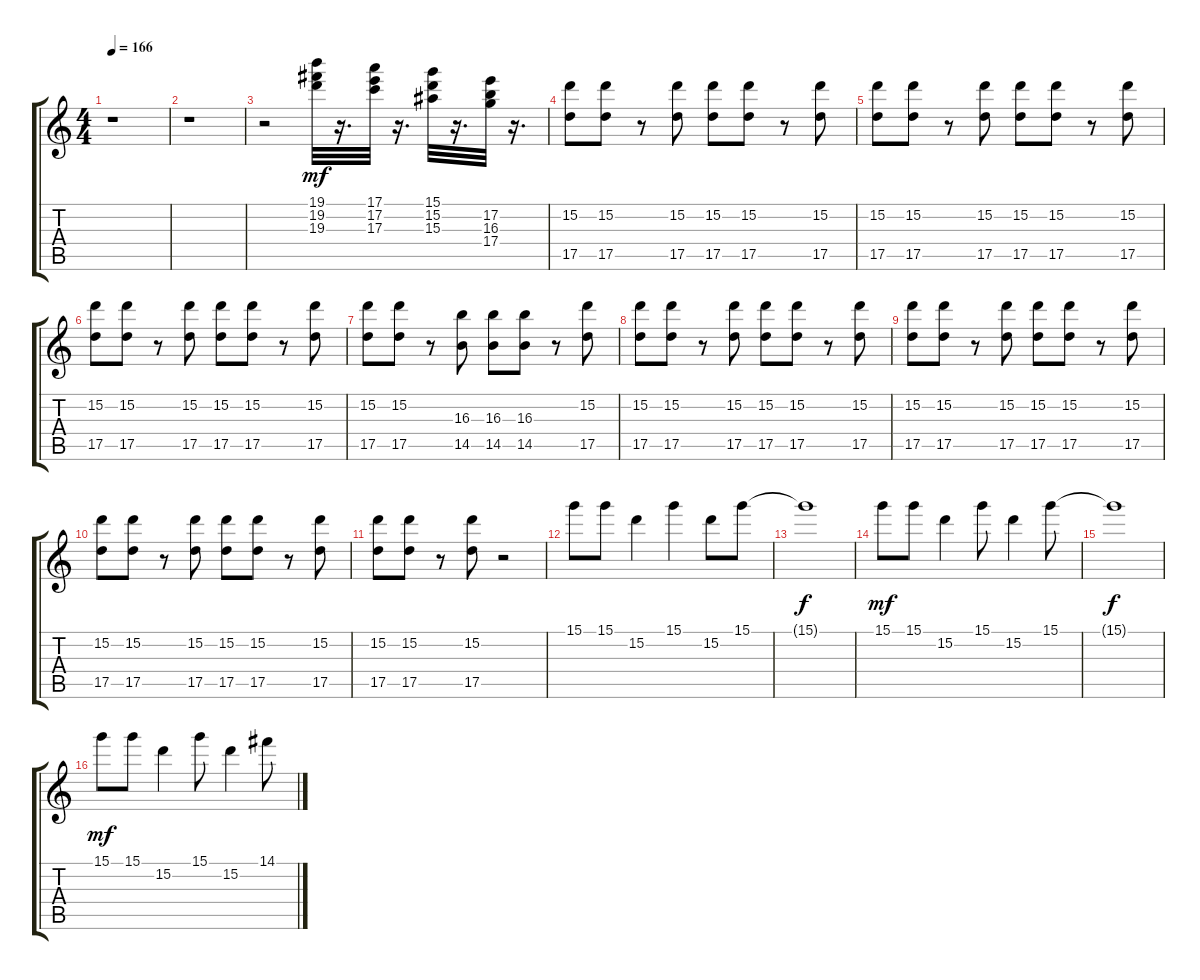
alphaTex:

\track "" {instrument overdrivenguitar}
\staff {score tabs}
\tuning (E4 B3 G3 D3 A2 E2) {hide}
\ts (4 4)
\tempo 166
\clef g2
\ks c
r.1{dy mf} |
r.1 |
r.2 (19.1 19.2 19.3).32 r.16{d} (17.1 17.2 17.3).32 r.16{d} (15.1 15.2 15.3).32 r.16{d} (17.2 16.3 17.4).32 r.16{d} |
(15.2 17.5).8 (15.2 17.5).8 r.8 (15.2 17.5).8 (15.2 17.5).8 (15.2 17.5).8 r.8 (15.2 17.5).8 |
(15.2 17.5).8 (15.2 17.5).8 r.8 (15.2 17.5).8 (15.2 17.5).8 (15.2 17.5).8 r.8 (15.2 17.5).8 |
(15.2 17.5).8 (15.2 17.5).8 r.8 (15.2 17.5).8 (15.2 17.5).8 (15.2 17.5).8 r.8 (15.2 17.5).8 |
(15.2 17.5).8 (15.2 17.5).8 r.8 (16.3 14.5).8 (16.3 14.5).8 (16.3 14.5).8 r.8 (15.2 17.5).8 |
(15.2 17.5).8 (15.2 17.5).8 r.8 (15.2 17.5).8 (15.2 17.5).8 (15.2 17.5).8 r.8 (15.2 17.5).8 |
(15.2 17.5).8 (15.2 17.5).8 r.8 (15.2 17.5).8 (15.2 17.5).8 (15.2 17.5).8 r.8 (15.2 17.5).8 |
(15.2 17.5).8 (15.2 17.5).8 r.8 (15.2 17.5).8 (15.2 17.5).8 (15.2 17.5).8 r.8 (15.2 17.5).8 |
(15.2 17.5).8 (15.2 17.5).8 r.8 (15.2 17.5).8 r.2 |
15.1.8 15.1.8 15.2.4 15.1.4 15.2.8 15.1.8 |
15.1{t}.1{dy f} |
15.1.8{dy mf} 15.1.8 15.2.4 15.1.8 15.2.4 15.1.8 |
15.1{t}.1{dy f} |
15.1.8{dy mf} 15.1.8 15.2.4 15.1.8 15.2.4 14.1.8
